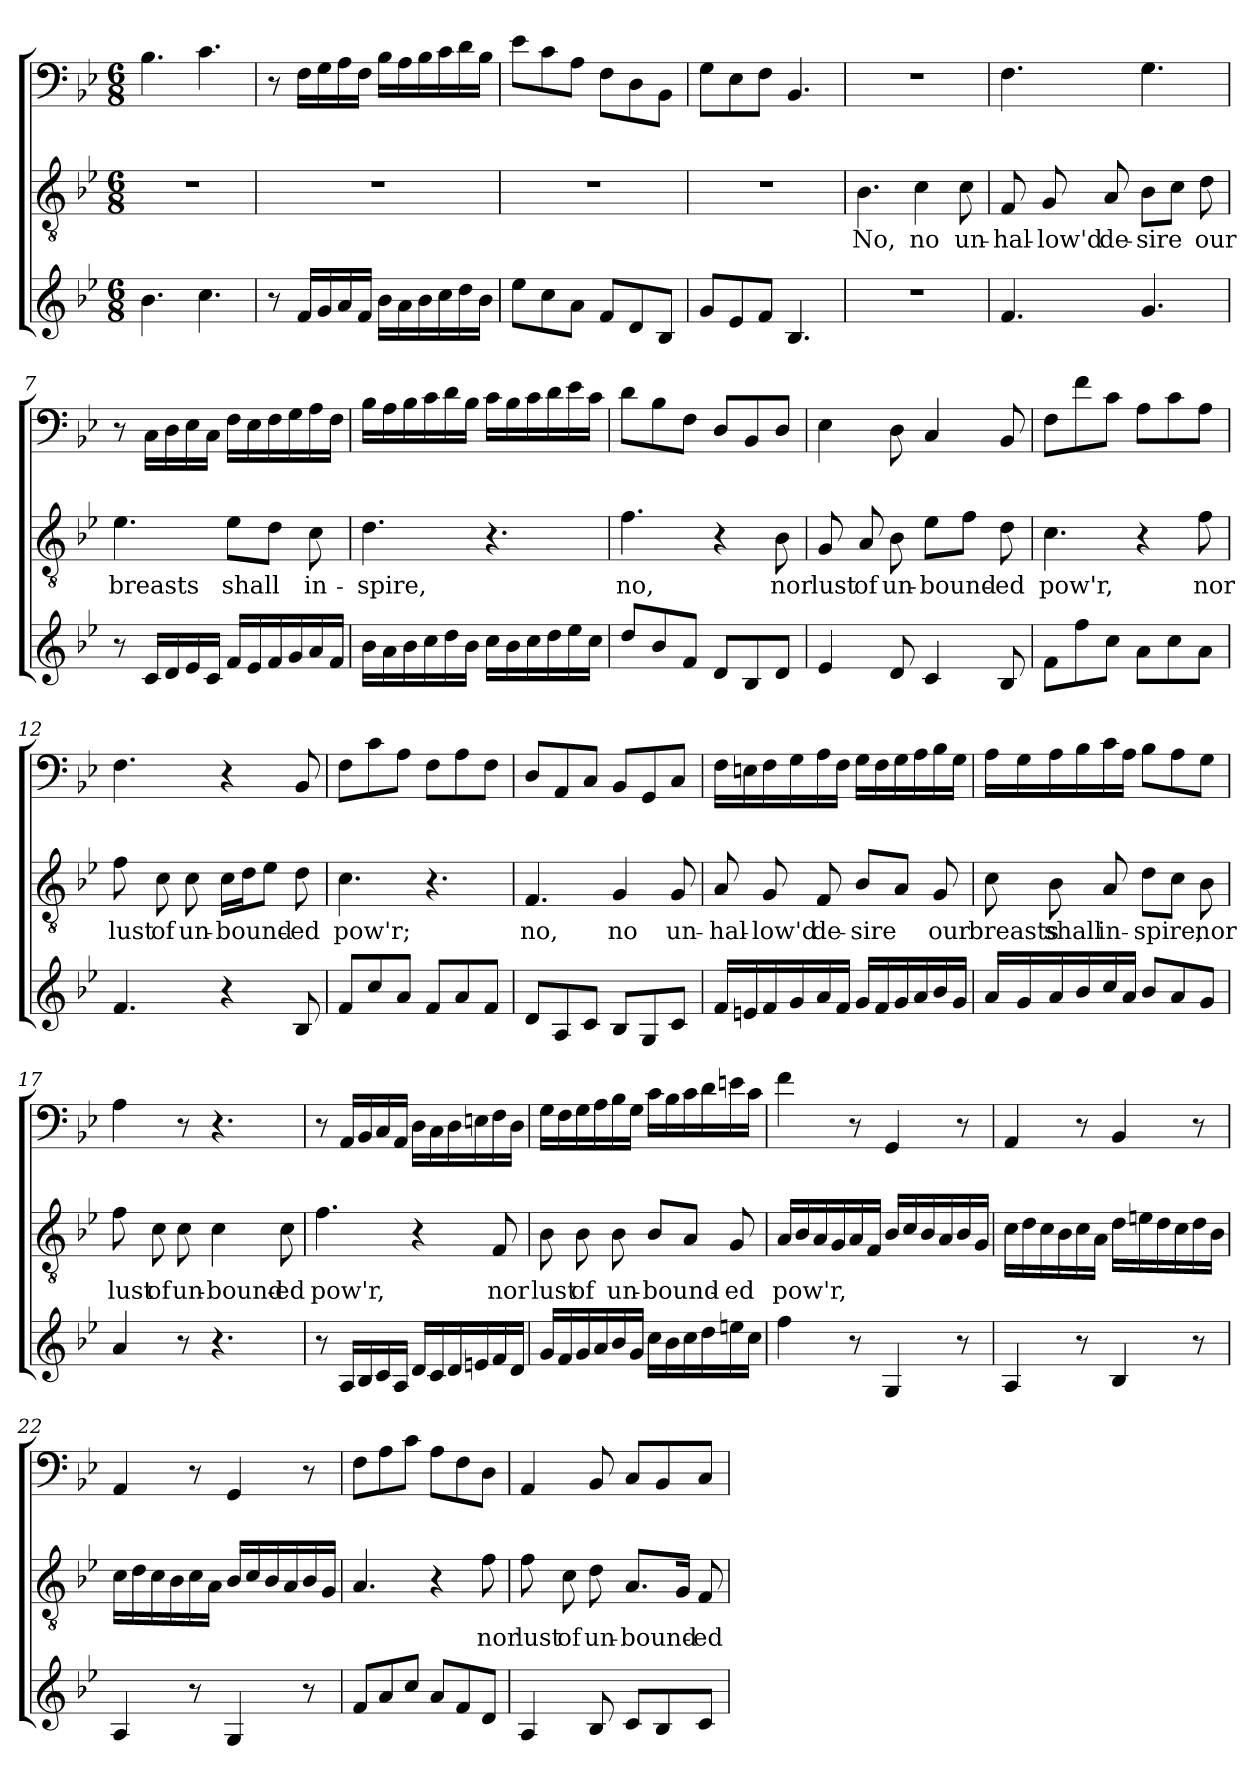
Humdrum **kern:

**kern	**kern	**text	**kern
*part3	*part2	*part2	*part1
*staff3	*staff2	*staff2	*staff1
*clefG2	*clefGv2	*	*clefF4
*k[b-e-]	*k[b-e-]	*	*k[b-e-]
*B-:	*B-:	*	*B-:
*M6/8	*M6/8	*	*M6/8
=1	=1	=1	=1
4.b-\	2.r	.	4.B-\
4.cc\	.	.	4.c\
=2	=2	=2	=2
8r	2.r	.	8r
16f/LL	.	.	16F\LL
16g/	.	.	16G\
16a/	.	.	16A\
16f/JJ	.	.	16F\JJ
16b-\LL	.	.	16B-\LL
16a\	.	.	16A\
16b-\	.	.	16B-\
16cc\	.	.	16c\
16dd\	.	.	16d\
16b-\JJ	.	.	16B-\JJ
=3	=3	=3	=3
8ee-\L	2.r	.	8e-\L
8cc\	.	.	8c\
8a\J	.	.	8A\J
8f/L	.	.	8F\L
8d/	.	.	8D\
8B-/J	.	.	8BB-\J
=4	=4	=4	=4
8g/L	2.r	.	8G\L
8e-/	.	.	8E-\
8f/J	.	.	8F\J
4.B-/	.	.	4.BB-/
=5	=5	=5	=5
2.r	4.B-\	No,	2.r
.	4c\	no	.
.	8c\	un-	.
=6	=6	=6	=6
4.f/	8F/	-hal-	4.F\
.	8G/	-low'd	.
.	8A/	de-	.
4.g/	8B-\L	-sire	4.G\
.	8c\J	.	.
.	8d\	our	.
=7	=7	=7	=7
8r	4.e-\	breasts	8r
16c/LL	.	.	16C\LL
16d/	.	.	16D\
16e-/	.	.	16E-\
16c/JJ	.	.	16C\JJ
16f/LL	8e-\L	shall	16F\LL
16e-/	.	.	16E-\
16f/	8d\J	.	16F\
16g/	.	.	16G\
16a/	8c\	in-	16A\
16f/JJ	.	.	16F\JJ
=8	=8	=8	=8
16b-\LL	4.d\	-spire,	16B-\LL
16a\	.	.	16A\
16b-\	.	.	16B-\
16cc\	.	.	16c\
16dd\	.	.	16d\
16b-\JJ	.	.	16B-\JJ
16cc\LL	4.r	.	16c\LL
16b-\	.	.	16B-\
16cc\	.	.	16c\
16dd\	.	.	16d\
16ee-\	.	.	16e-\
16cc\JJ	.	.	16c\JJ
=9	=9	=9	=9
8dd/L	4.f\	no,	8d\L
8b-/	.	.	8B-\
8f/J	.	.	8F\J
8d/L	4r	.	8D/L
8B-/	.	.	8BB-/
8d/J	8B-\	nor	8D/J
=10	=10	=10	=10
4e-/	8G/	lust	4E-\
.	8A/	of	.
8d/	8B-\	un-	8D\
4c/	8e-\L	-bound-	4C/
.	8f\J	.	.
8B-/	8d\	-ed	8BB-/
=11	=11	=11	=11
8f\L	4.c\	pow'r,	8F\L
8ff\	.	.	8f\
8cc\J	.	.	8c\J
8a\L	4r	.	8A\L
8cc\	.	.	8c\
8a\J	8f\	nor	8A\J
=12	=12	=12	=12
4.f/	8f\	lust	4.F\
.	8c\	of	.
.	8c\	un-	.
4r	16c\LL	-bound-	4r
.	16d\J	.	.
.	8e-\J	.	.
8B-/	8d\	-ed	8BB-/
=13	=13	=13	=13
8f/L	4.c\	pow'r;	8F\L
8cc/	.	.	8c\
8a/J	.	.	8A\J
8f/L	4.r	.	8F\L
8a/	.	.	8A\
8f/J	.	.	8F\J
=14	=14	=14	=14
8d/L	4.F/	no,	8D/L
8A/	.	.	8AA/
8c/J	.	.	8C/J
8B-/L	4G/	no	8BB-/L
8G/	.	.	8GG/
8c/J	8G/	un-	8C/J
=15	=15	=15	=15
16f/LL	8A/	-hal-	16F\LL
16en/	.	.	16En\
16f/	8G/	-low'd	16F\
16g/	.	.	16G\
16a/	8F/	de-	16A\
16f/JJ	.	.	16F\JJ
16g/LL	8B-/L	-sire	16G\LL
16f/	.	.	16F\
16g/	8A/J	.	16G\
16a/	.	.	16A\
16b-/	8G/	our	16B-\
16g/JJ	.	.	16G\JJ
=16	=16	=16	=16
16a/LL	8c\	breasts	16A\LL
16g/	.	.	16G\
16a/	8B-\	shall	16A\
16b-/	.	.	16B-\
16cc/	8A/	in-	16c\
16a/JJ	.	.	16A\JJ
8b-/L	8d\L	-spire,	8B-\L
8a/	8c\J	.	8A\
8g/J	8B-\	nor	8G\J
=17	=17	=17	=17
4a/	8f\	lust	4A\
.	8c\	of	.
8r	8c\	un-	8r
4.r	4c\	-bound-	4.r
.	8c\	-ed	.
=18	=18	=18	=18
8r	4.f\	pow'r,	8r
16A/LL	.	.	16AA/LL
16B-/	.	.	16BB-/
16c/	.	.	16C/
16A/JJ	.	.	16AA/JJ
16d/LL	4r	.	16D\LL
16c/	.	.	16C\
16d/	.	.	16D\
16en/	.	.	16En\
16f/	8F/	nor	16F\
16d/JJ	.	.	16D\JJ
=19	=19	=19	=19
16g/LL	8B-\	lust	16G\LL
16f/	.	.	16F\
16g/	8B-\	of	16G\
16a/	.	.	16A\
16b-/	8B-\	un-	16B-\
16g/JJ	.	.	16G\JJ
16cc\LL	8B-/L	-bound-	16c\LL
16b-\	.	.	16B-\
16cc\	8A/J	.	16c\
16dd\	.	.	16d\
16een\	8G/	-ed	16en\
16cc\JJ	.	.	16c\JJ
=20	=20	=20	=20
4ff\	16A/LL	pow'r,	4f\
.	16B-/	.	.
.	16A/	.	.
.	16G/	.	.
8r	16A/	.	8r
.	16F/JJ	.	.
4G/	16B-/LL	.	4GG/
.	16c/	.	.
.	16B-/	.	.
.	16A/	.	.
8r	16B-/	.	8r
.	16G/JJ	.	.
=21	=21	=21	=21
4A/	16c\LL	.	4AA/
.	16d\	.	.
.	16c\	.	.
.	16B-\	.	.
8r	16c\	.	8r
.	16A\JJ	.	.
4B-/	16d\LL	.	4BB-/
.	16en\	.	.
.	16d\	.	.
.	16c\	.	.
8r	16d\	.	8r
.	16B-\JJ	.	.
=22	=22	=22	=22
4A/	16c\LL	.	4AA/
.	16d\	.	.
.	16c\	.	.
.	16B-\	.	.
8r	16c\	.	8r
.	16A\JJ	.	.
4G/	16B-/LL	.	4GG/
.	16c/	.	.
.	16B-/	.	.
.	16A/	.	.
8r	16B-/	.	8r
.	16G/JJ	.	.
=23	=23	=23	=23
8f/L	4.A/	.	8F\L
8a/	.	.	8A\
8cc/J	.	.	8c\J
8a/L	4r	.	8A\L
8f/	.	.	8F\
8d/J	8f\	nor	8D\J
=24	=24	=24	=24
4A/	8f\	lust	4AA/
.	8c\	of	.
8B-/	8d\	un-	8BB-/
8c/L	8.A/L	-bound-	8C/L
8B-/	.	.	8BB-/
.	16G/Jk	.	.
8c/J	8F/	-ed	8C/J
=	=	=	=
*-	*-	*-	*-
